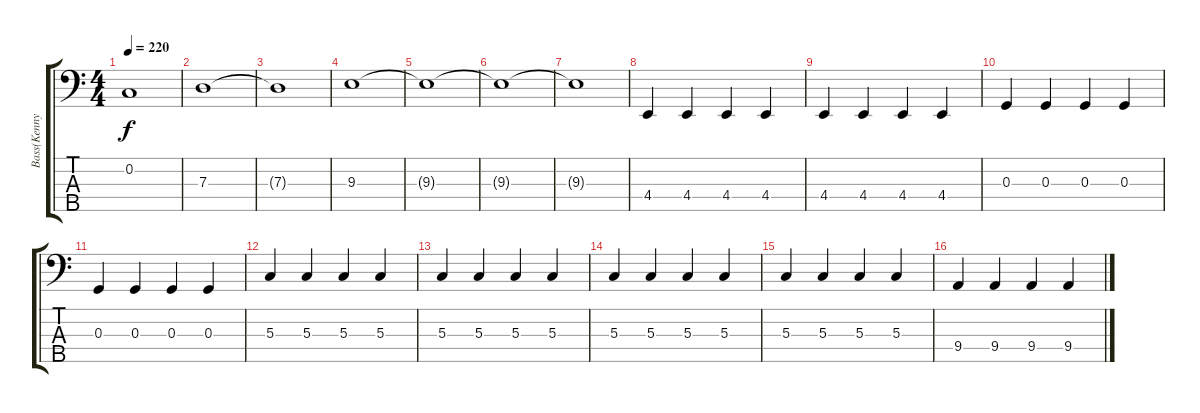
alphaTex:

\track ("Bass(Kenny Arehart)" "Bass(Kenny") {instrument electricbassfinger}
\staff {score tabs}
\tuning (F2 C2 G1 C1 A0) {hide}
\ts (4 4)
\tempo 220
\clef f4
\ks c
0.2{t}.1{dy f} |
7.3.1 |
7.3{t}.1 |
9.3.1 |
9.3{t}.1 |
9.3{t}.1 |
9.3{t}.1 |
4.4.4 4.4.4 4.4.4 4.4.4 |
4.4.4 4.4.4 4.4.4 4.4.4 |
0.3.4 0.3.4 0.3.4 0.3.4 |
0.3.4 0.3.4 0.3.4 0.3.4 |
5.3.4 5.3.4 5.3.4 5.3.4 |
5.3.4 5.3.4 5.3.4 5.3.4 |
5.3.4 5.3.4 5.3.4 5.3.4 |
5.3.4 5.3.4 5.3.4 5.3.4 |
9.4.4 9.4.4 9.4.4 9.4.4
